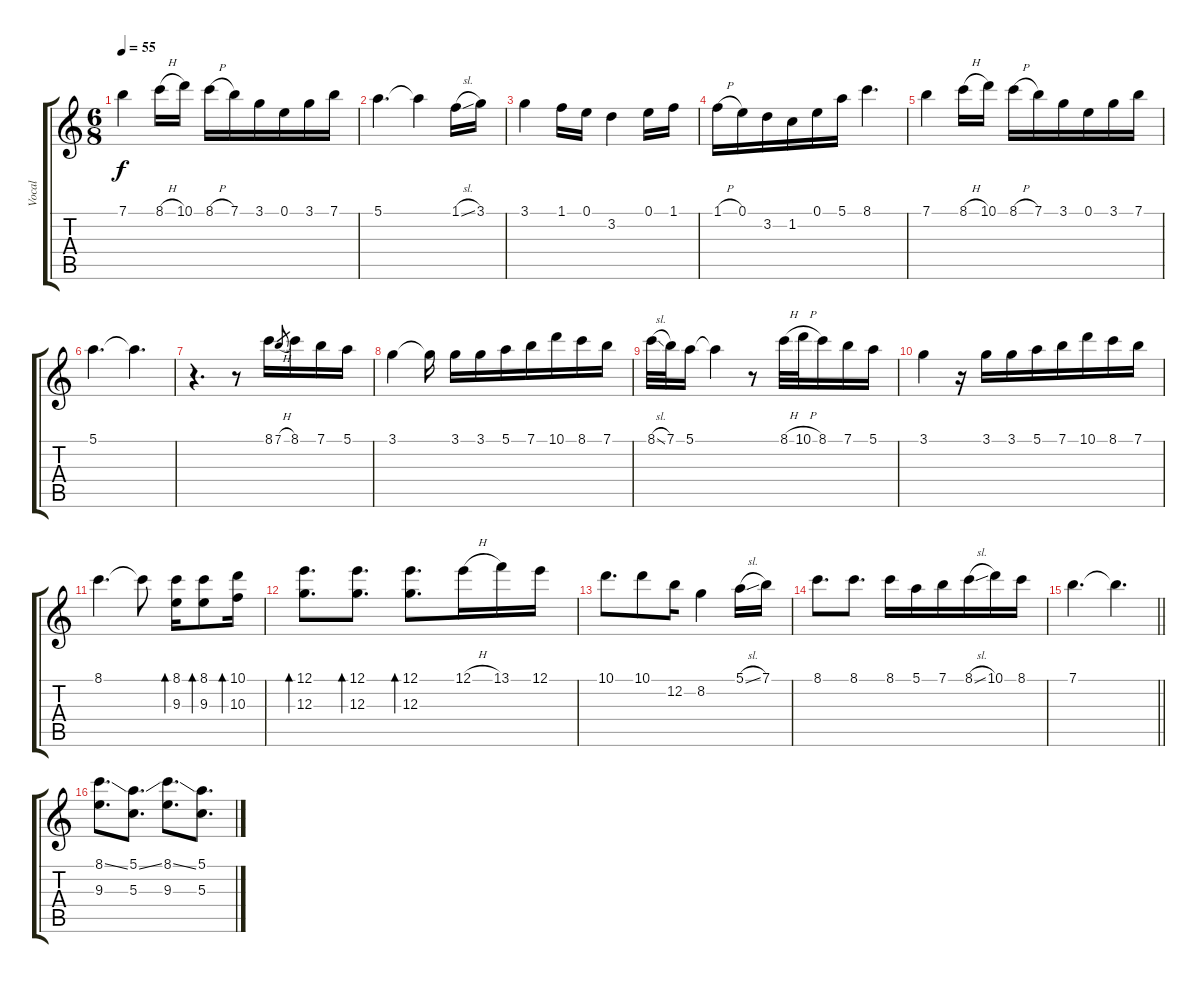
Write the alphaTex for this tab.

\track ("Vocal" "Vocal") {instrument acousticguitarnylon}
\staff {score tabs}
\tuning (E4 B3 G3 D3 A2 E2) {hide}
\ts (6 8)
\tempo 55
\clef g2
\ks c
7.1.4{dy f} 8.1{h}.16 10.1.16 8.1{h}.16 7.1.16 3.1.16 0.1.16 3.1.16 7.1.16 |
5.1.4{d} 5.1{t}.4 1.1{sl}.16 3.1.16 |
3.1.4 1.1.16 0.1.16 3.2.4 0.1.16 1.1.16 |
1.1{h}.16 0.1.16 3.2.16 1.2.16 0.1.16 5.1.16 8.1.4{d} |
7.1.4 8.1{h}.16 10.1.16 8.1{h}.16 7.1.16 3.1.16 0.1.16 3.1.16 7.1.16 |
5.1.4{d} 5.1{t}.4{d} |
r.4{d} r.8 8.1.16 7.1{h}.8{gr} 8.1.16 7.1.16 5.1.16 |
3.1.4 3.1{t}.16{beam split} 3.1.16{beam merge} 3.1.16 5.1.16 7.1.16 10.1.16 8.1.16 7.1.16 |
8.1{sl}.32 7.1.32 5.1.16 5.1{t}.4 r.8 8.1{h}.32 10.1{h}.32 8.1.16 7.1.16 5.1.16 |
3.1.4 r.16 3.1.16{beam merge} 3.1.16 5.1.16 7.1.16 10.1.16 8.1.16 7.1.16 |
8.1.4{d} 8.1{t}.8{beam split} (8.1 9.3).16{bd 60} (8.1 9.3).8{bd 60} (10.1 10.3).16{bd 60} |
(12.1 12.3).8{d bd 60} (12.1 12.3).8{d bd 60} (12.1 12.3).8{d bd 60} 12.1{h}.16 13.1.16 12.1.16 |
10.1.8{d} 10.1.8 12.2.16{beam merge} 8.2.4{beam split} 5.1{sl}.16 7.1.16 |
8.1.8{d} 8.1.8{d} 8.1.16 5.1.16 7.1.16 8.1{sl}.16 10.1.16 8.1.16 |
\barLineRight lightlight
7.1.4{d} 7.1{t}.4{d} |
(8.1{ss} 9.3).8{d} (5.1{ss} 5.3).8{d} (8.1{ss} 9.3).8{d} (5.1{ss} 5.3).8{d}
